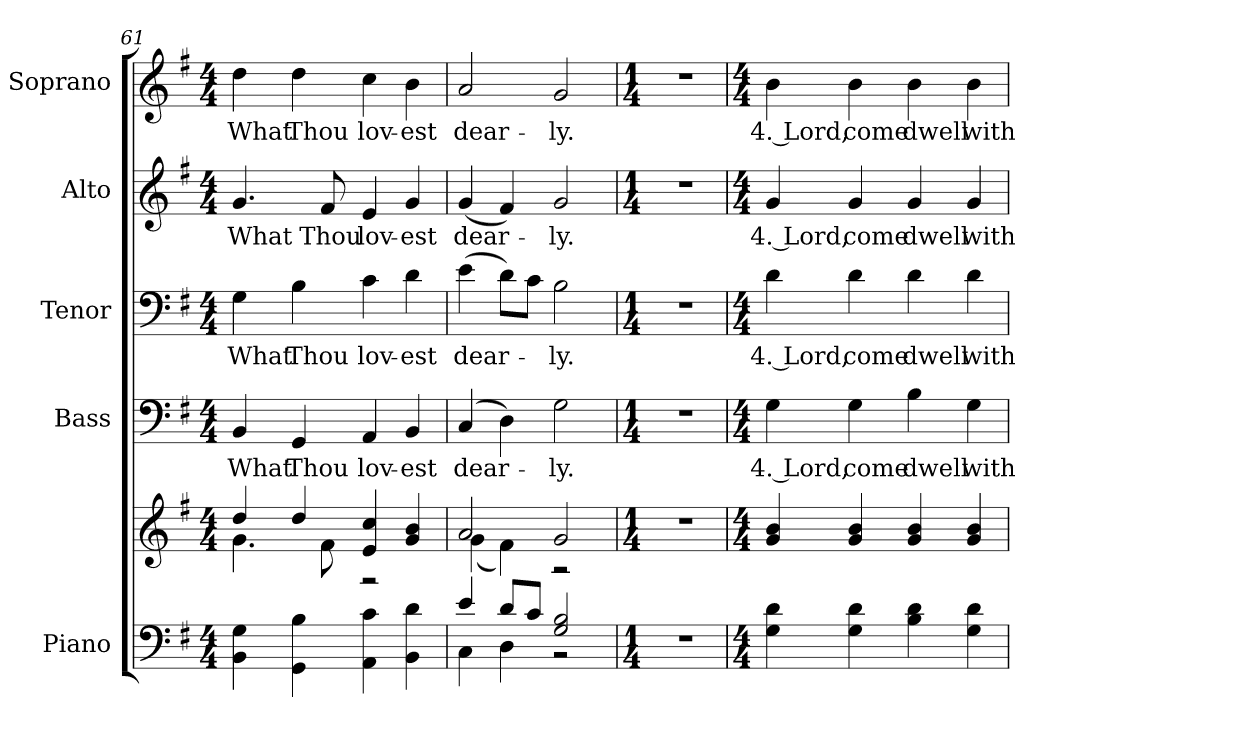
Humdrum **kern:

**kern	**kern	**kern	**text	**kern	**text	**kern	**text	**kern	**text
*part5	*part5	*part4	*part4	*part3	*part3	*part2	*part2	*part1	*part1
*staff6	*staff5	*staff4	*staff4	*staff3	*staff3	*staff2	*staff2	*staff1	*staff1
*I"Piano	*	*I"Bass	*	*I"Tenor	*	*I"Alto	*	*I"Soprano	*
*I'Pno.	*	*I'B.	*	*I'T.	*	*I'A.	*	*I'S.	*
!!LO:PB:g=z
*clefF4	*clefG2	*clefF4	*	*clefF4	*	*clefG2	*	*clefG2	*
*k[f#]	*k[f#]	*k[f#]	*	*k[f#]	*	*k[f#]	*	*k[f#]	*
*G:	*G:	*G:	*	*G:	*	*G:	*	*G:	*
*M4/4	*M4/4	*M4/4	*	*M4/4	*	*M4/4	*	*M4/4	*
=61	=61	=61	=61	=61	=61	=61	=61	=61	=61
*	*^	*	*	*	*	*	*	*	*
!	!	!	!	!LO:LY:b:color=#000000	!	!	!	!	!	!
!	!	!	!	!	!	!LO:LY:b:color=#000000	!	!	!	!
!	!	!	!	!	!	!	!	!LO:LY:b:color=#000000	!	!
!	!	!	!	!	!	!	!	!	!	!LO:LY:b:color=#000000
4BBi\ 4Gi	4ddi/	4.gi\	4BBi/	What	4Gi\	What	4.gi/	What	4ddi\	What
!	!	!	!	!LO:LY:b:color=#000000	!	!	!	!	!	!
!	!	!	!	!	!	!LO:LY:b:color=#000000	!	!	!	!
!	!	!	!	!	!	!	!	!	!	!LO:LY:b:color=#000000
4GGi\ 4Bi	4ddi/	.	4GGi/	Thou	4Bi\	Thou	.	.	4ddi\	Thou
!	!	!	!	!	!	!	!	!LO:LY:b:color=#000000	!	!
.	.	8f#i\	.	.	.	.	8f#i/	Thou	.	.
!	!	!	!	!LO:LY:b:color=#000000	!	!	!	!	!	!
!	!	!	!	!	!	!LO:LY:b:color=#000000	!	!	!	!
!	!	!	!	!	!	!	!	!LO:LY:b:color=#000000	!	!
!	!	!	!	!	!	!	!	!	!	!LO:LY:b:color=#000000
4AAi\ 4ci	4ei/ 4cci	2r	4AAi/	lov-	4ci\	lov-	4ei/	lov-	4cci\	lov-
!	!	!	!	!LO:LY:b:color=#000000	!	!	!	!	!	!
!	!	!	!	!	!	!LO:LY:b:color=#000000	!	!	!	!
!	!	!	!	!	!	!	!	!LO:LY:b:color=#000000	!	!
!	!	!	!	!	!	!	!	!	!	!LO:LY:b:color=#000000
4BBi\ 4di	4gi/ 4bi	.	4BBi/	-est	4di\	-est	4gi/	-est	4bi\	-est
=62	=62	=62	=62	=62	=62	=62	=62	=62	=62	=62
*^	*	*	*	*	*	*	*	*	*	*
!	!	!	!	!	!LO:LY:b:color=#000000	!	!	!	!	!	!
!	!	!	!	!	!	!	!LO:LY:b:color=#000000	!	!	!	!
!	!	!	!	!	!	!	!	!	!LO:LY:b:color=#000000	!	!
!	!	!	!	!	!	!	!	!	!	!	!LO:LY:b:color=#000000
4ei/	4Ci\	2ai/	(4gi\	(4Ci/	dear-	(4ei\	dear-	(4gi/	dear-	2ai/	dear-
8di/L	4Di\	.	4f#i\)	4Di\)	.	8di\L)	.	4f#i/)	.	.	.
8ci/J	.	.	.	.	.	8ci\J	.	.	.	.	.
!	!	!	!	!	!LO:LY:b:color=#000000	!	!	!	!	!	!
!	!	!	!	!	!	!	!LO:LY:b:color=#000000	!	!	!	!
!	!	!	!	!	!	!	!	!	!LO:LY:b:color=#000000	!	!
!	!	!	!	!	!	!	!	!	!	!	!LO:LY:b:color=#000000
2Gi/ 2Bi	2r	2gi/	2r	2Gi\	-ly.	2Bi\	-ly.	2gi/	-ly.	2gi/	-ly.
*v	*v	*	*	*	*	*	*	*	*	*	*
*	*v	*v	*	*	*	*	*	*	*	*
=63	=63	=63	=63	=63	=63	=63	=63	=63	=63
*M1/4	*M1/4	*M1/4	*	*M1/4	*	*M1/4	*	*M1/4	*
*^	*^	*	*	*	*	*	*	*	*
!LO:N:vis=1	!	!LO:N:vis=1	!	!LO:N:vis=1	!	!LO:N:vis=1	!	!LO:N:vis=1	!	!LO:N:vis=1	!
*v	*v	*	*	*	*	*	*	*	*	*	*
*	*v	*v	*	*	*	*	*	*	*	*
4r	4r	4r	.	4r	.	4r	.	4r	.
!!LO:PB:g=z
=64	=64	=64	=64	=64	=64	=64	=64	=64	=64
*M4/4	*M4/4	*M4/4	*	*M4/4	*	*M4/4	*	*M4/4	*
!	!	!	!LO:LY:b:color=#000000	!	!	!	!	!	!
!	!	!	!	!	!LO:LY:b:color=#000000	!	!	!	!
!	!	!	!	!	!	!	!LO:LY:b:color=#000000	!	!
!	!	!	!	!	!	!	!	!	!LO:LY:b:color=#000000
4Gi\ 4di	4gi/ 4bi	4Gi\	4. Lord,	4di\	4. Lord,	4gi/	4. Lord,	4bi\	4. Lord,
!	!	!	!LO:LY:b:color=#000000	!	!	!	!	!	!
!	!	!	!	!	!LO:LY:b:color=#000000	!	!	!	!
!	!	!	!	!	!	!	!LO:LY:b:color=#000000	!	!
!	!	!	!	!	!	!	!	!	!LO:LY:b:color=#000000
4Gi\ 4di	4gi/ 4bi	4Gi\	come	4di\	come	4gi/	come	4bi\	come
!	!	!	!LO:LY:b:color=#000000	!	!	!	!	!	!
!	!	!	!	!	!LO:LY:b:color=#000000	!	!	!	!
!	!	!	!	!	!	!	!LO:LY:b:color=#000000	!	!
!	!	!	!	!	!	!	!	!	!LO:LY:b:color=#000000
4Bi\ 4di	4gi/ 4bi	4Bi\	dwell	4di\	dwell	4gi/	dwell	4bi\	dwell
!	!	!	!LO:LY:b:color=#000000	!	!	!	!	!	!
!	!	!	!	!	!LO:LY:b:color=#000000	!	!	!	!
!	!	!	!	!	!	!	!LO:LY:b:color=#000000	!	!
!	!	!	!	!	!	!	!	!	!LO:LY:b:color=#000000
4Gi\ 4di	4gi/ 4bi	4Gi\	with-	4di\	with-	4gi/	with-	4bi\	with-
=	=	=	=	=	=	=	=	=	=
*-	*-	*-	*-	*-	*-	*-	*-	*-	*-
